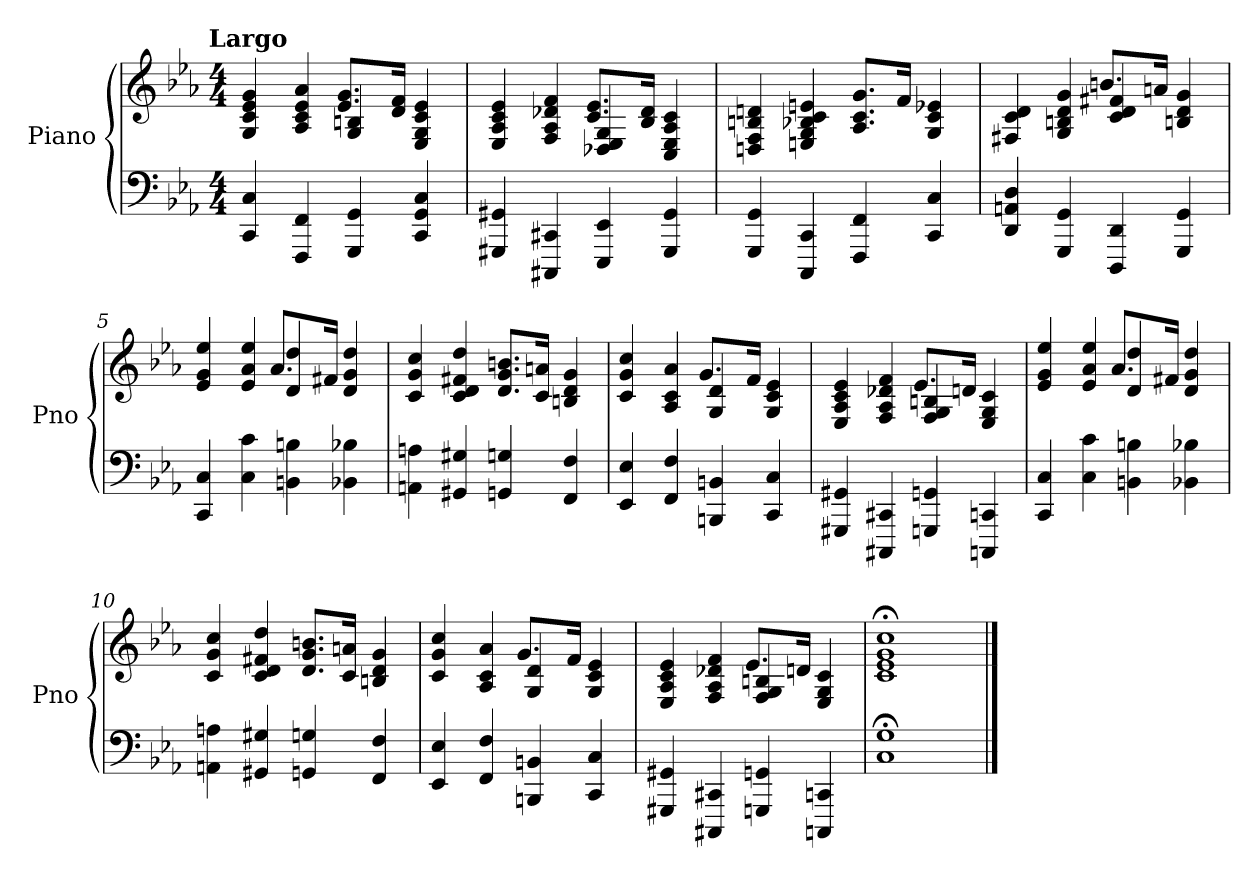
**kern	**kern
*part1	*part1
*staff2	*staff1
*I"Piano	*
*I'Pno	*
*clefF4	*clefG2
*k[b-e-a-]	*k[b-e-a-]
*c:	*c:
!!LO:TX:omd:t=Largo
*M4/4	*M4/4
*MM52	*MM52
=	=
*	*^
4CC 4C	4G 4c 4e- 4g	2ryy
4FFF 4FF	4A- 4c 4e- 4a-	.
4GGG 4GG	4G 4Bn	8.e-/ 8.g/L
.	.	16d/ 16f/Jk
4CC 4GG 4C	4E- 4G 4c 4e-	4ryy
=2	=2	=2
4GGG#X 4GG#X	4E- 4A- 4c 4e-	2ryy
4CCC#X 4CC#X	4F 4A- 4d-X 4f	.
4EEE- 4EE-	4D-X 4E- 4G	8.c/ 8.e-/L
.	.	16B-/ 16d-/Jk
4GGG# 4GG#	4C 4E- 4A- 4c	4ryy
*	*v	*v
=3	=3
4GGG 4GG	4Dn 4F 4Bn 4dn
4CCC 4CC	4En 4G 4B-X 4c 4en
4FFF 4FF	8.A-/ 8.c/ 8.g/L
.	16f/Jk
4CC 4C	4G 4c 4e-X
=4	=4
*	*^
4DD 4AAn 4D	4F#X 4c 4d	2ryy
4GGG 4GG	4G 4Bn 4d 4g	.
4DDD 4DD	4c 4d 4f#X	8.bn/L
.	.	16an/Jk
4GGG 4GG	4Bn 4d 4g	4ryy
=5	=5	=5
4CC 4C	4e- 4g 4ee-	2ryy
4C 4c	4e- 4a- 4ee-	.
4BBn 4Bn	4d 4dd	8.a-/L
.	.	16f#X/Jk
4BB-X 4B-X	4d 4g 4dd	4ryy
*	*v	*v
=6	=6
4AAn 4An	4c 4g 4cc
4GG#X 4G#X	4c 4d 4f#X 4dd
4GGn 4Gn	8.d/ 8.g/ 8.bn/L
.	16c/ 16an/Jk
4FF 4F	4Bn 4d 4g
=7	=7
*	*^
4EE- 4E-	4c 4g 4cc	2ryy
4FF 4F	4A- 4c 4a-	.
4BBBn 4BBn	4G 4d	8.g/L
.	.	16f/Jk
4CC 4C	4G 4c 4e-	4ryy
=8	=8	=8
4GGG#X 4GG#X	4E- 4A- 4c 4e-	2ryy
4CCC#X 4CC#X	4F 4A- 4d-X 4f	.
4GGGn 4GGn	4F 4G 4Bn	8.e-/L
.	.	16dn/Jk
4CCCn 4CCn	4E- 4G 4c	4ryy
=9	=9	=9
4CC 4C	4e- 4g 4ee-	2ryy
4C 4c	4e- 4a- 4ee-	.
4BBn 4Bn	4d 4dd	8.a-/L
.	.	16f#X/Jk
4BB-X 4B-X	4d 4g 4dd	4ryy
*	*v	*v
=10	=10
4AAn 4An	4c 4g 4cc
4GG#X 4G#X	4c 4d 4f#X 4dd
4GGn 4Gn	8.d/ 8.g/ 8.bn/L
.	16c/ 16an/Jk
4FF 4F	4Bn 4d 4g
=11	=11
*	*^
4EE- 4E-	4c 4g 4cc	2ryy
4FF 4F	4A- 4c 4a-	.
4BBBn 4BBn	4G 4d	8.g/L
.	.	16f/Jk
4CC 4C	4G 4c 4e-	4ryy
=12	=12	=12
4GGG#X 4GG#X	4E- 4A- 4c 4e-	2ryy
4CCC#X 4CC#X	4F 4A- 4d-X 4f	.
4GGGn 4GGn	4F 4G 4Bn	8.e-/L
.	.	16dn/Jk
4CCCn 4CCn	4E- 4G 4c	4ryy
*	*v	*v
=13	=13
1C;< 1G;<	1c;< 1e-;< 1g;< 1cc;<
==	==
*-	*-
